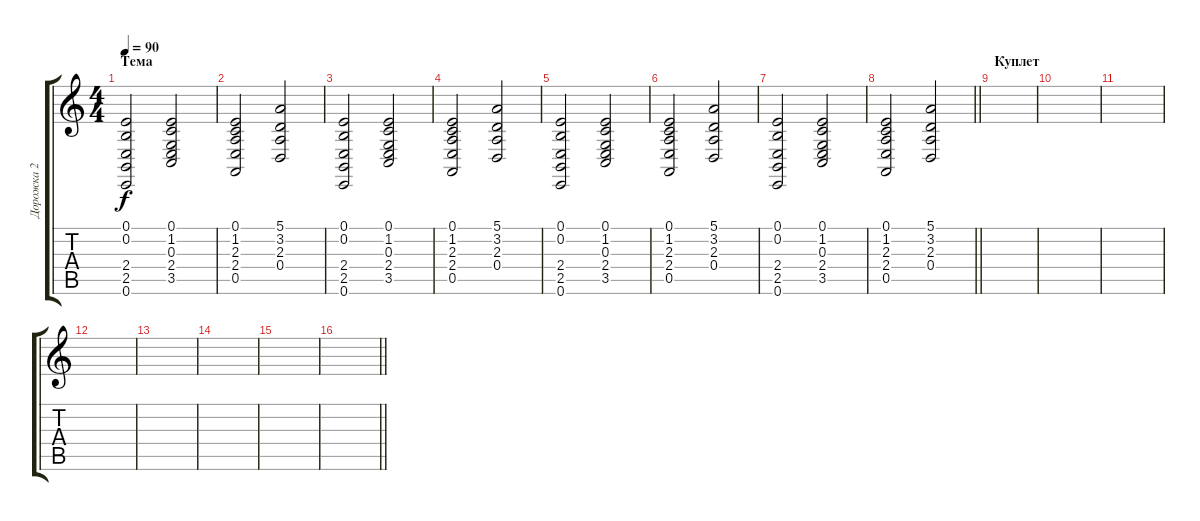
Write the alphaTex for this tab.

\track ("Дорожка 2" "Дорожка 2") {instrument stringensemble1}
\staff {score tabs}
\tuning (E4 B3 G3 D3 A2 E2) {hide}
\ts (4 4)
\section ("" "Тема")
\tempo 90
\clef g2
\ks c
(0.1 0.2 2.4 2.5 0.6).2{dy f} (0.1 1.2 0.3 2.4 3.5).2 |
(0.1 1.2 2.3 2.4 0.5).2 (5.1 3.2 2.3 0.4).2 |
(0.1 0.2 2.4 2.5 0.6).2 (0.1 1.2 0.3 2.4 3.5).2 |
(0.1 1.2 2.3 2.4 0.5).2 (5.1 3.2 2.3 0.4).2 |
(0.1 0.2 2.4 2.5 0.6).2 (0.1 1.2 0.3 2.4 3.5).2 |
(0.1 1.2 2.3 2.4 0.5).2 (5.1 3.2 2.3 0.4).2 |
(0.1 0.2 2.4 2.5 0.6).2 (0.1 1.2 0.3 2.4 3.5).2 |
\barLineRight lightlight
(0.1 1.2 2.3 2.4 0.5).2 (5.1 3.2 2.3 0.4).2 |
\section ("" "Куплет")
|
|
|
|
|
|
|
\barLineRight lightlight
